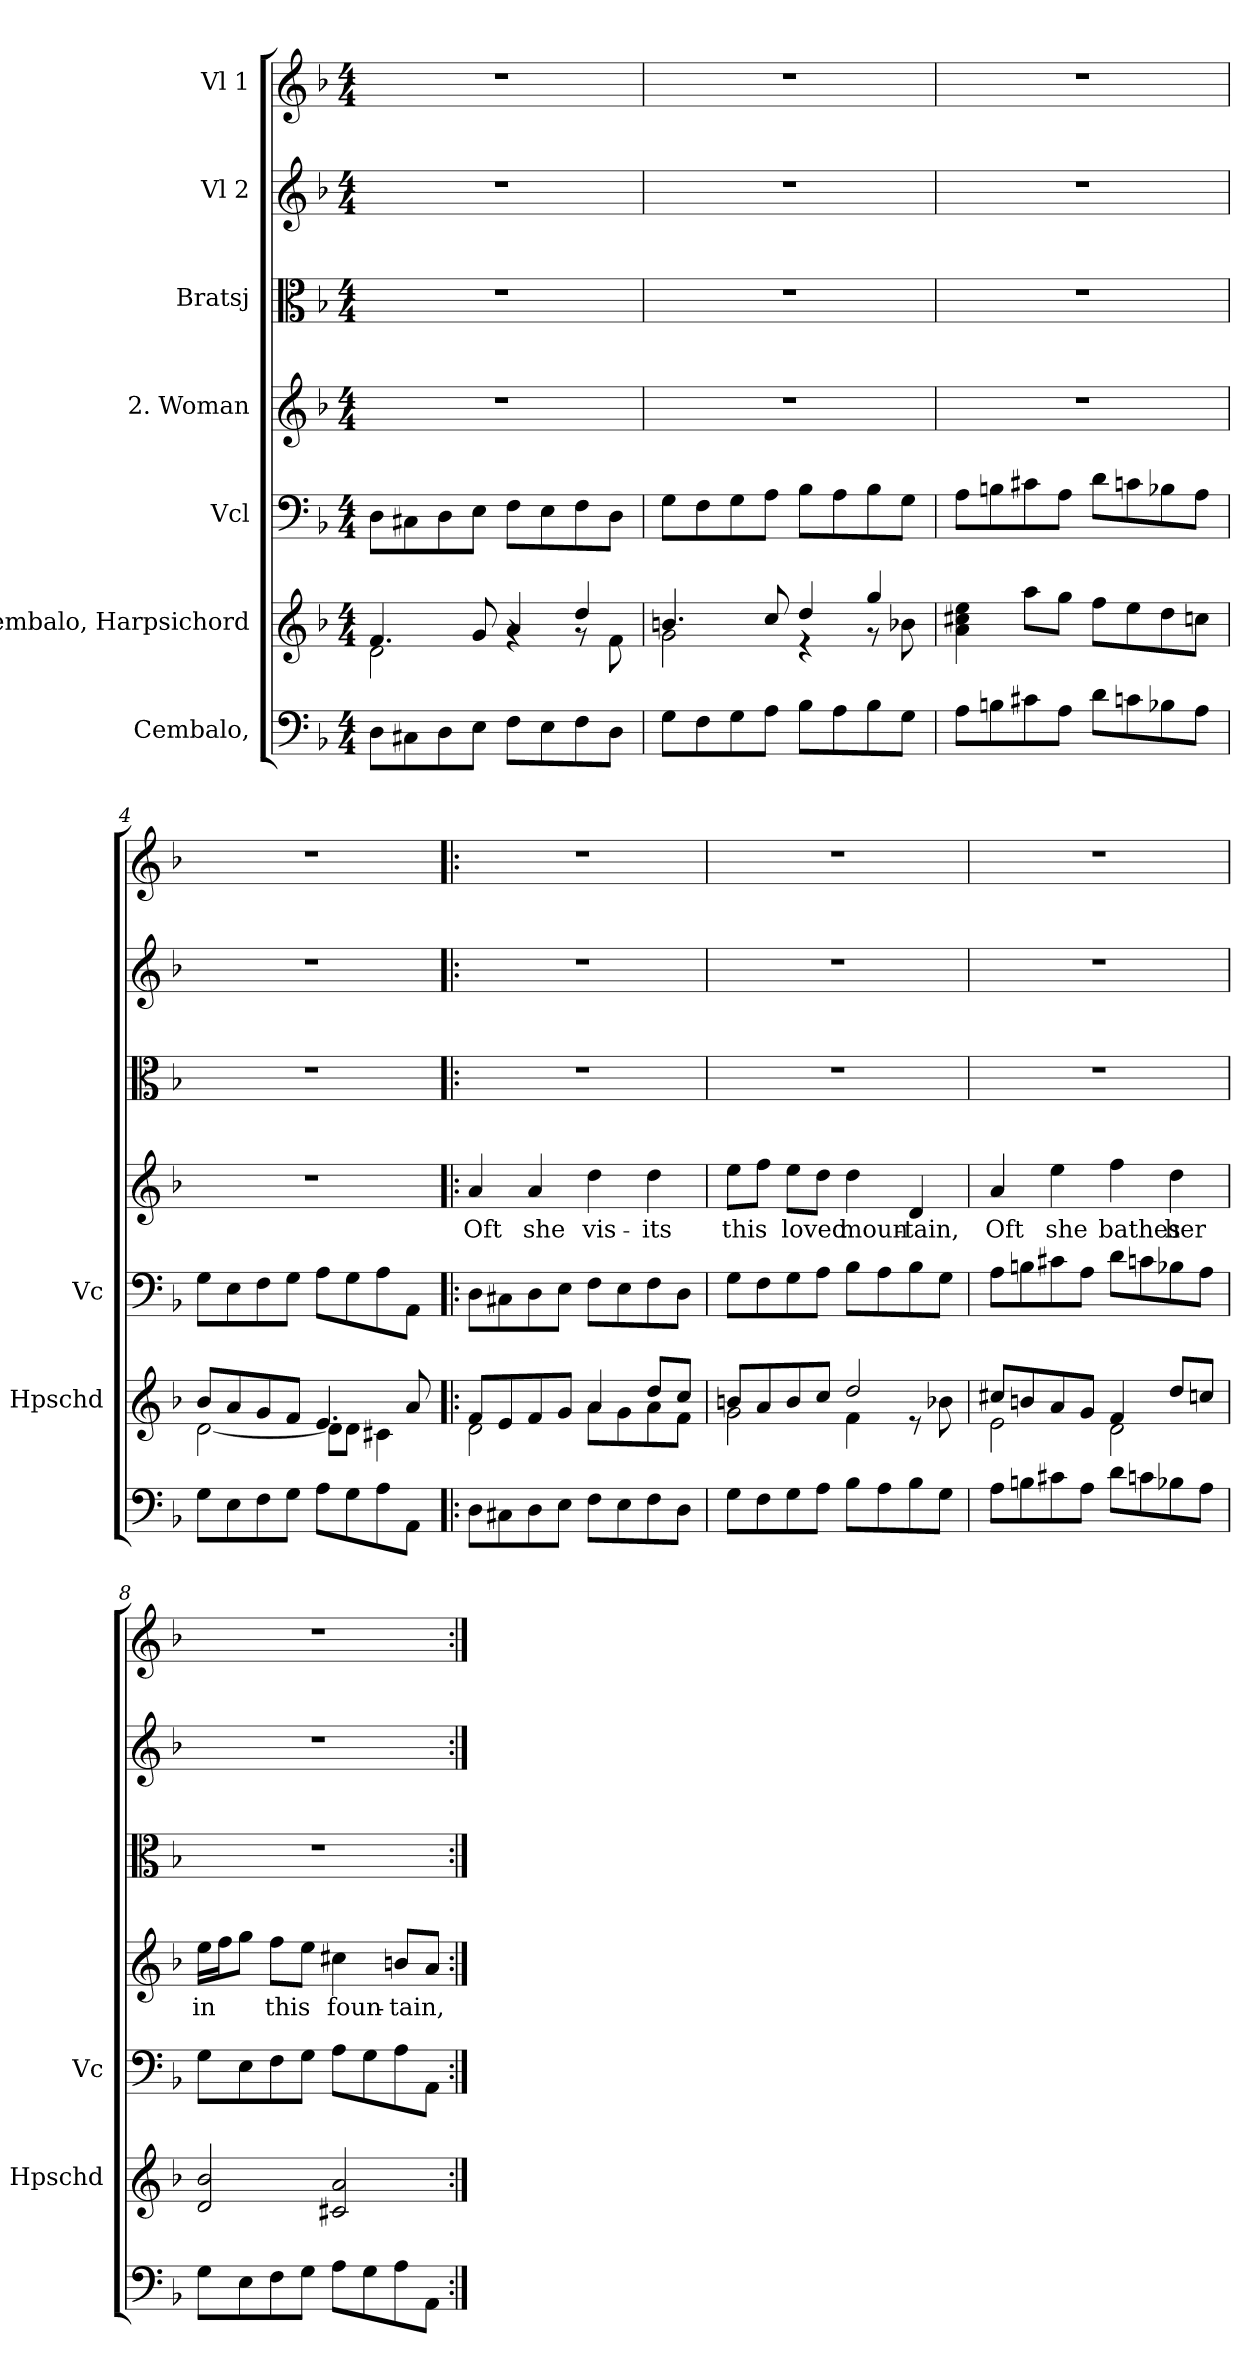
**kern	**kern	**kern	**kern	**text	**kern	**kern	**kern
*part7	*part6	*part5	*part4	*part4	*part3	*part2	*part1
*staff7	*staff6	*staff5	*staff4	*staff4	*staff3	*staff2	*staff1
*I"Cembalo,	*I"Cembalo, Harpsichord	*I"Vcl	*I"2. Woman	*	*I"Bratsj	*I"Vl 2	*I"Vl 1
*	*I'Hpschd	*I'Vc	*	*	*	*	*
*clefF4	*clefG2	*clefF4	*clefG2	*	*clefC3	*clefG2	*clefG2
*k[b-]	*k[b-]	*k[b-]	*k[b-]	*	*k[b-]	*k[b-]	*k[b-]
*M4/4	*M4/4	*M4/4	*M4/4	*	*M4/4	*M4/4	*M4/4
*MM130	*MM130	*MM130	*MM130	*	*MM130	*MM130	*MM130
=1	=1	=1	=1	=1	=1	=1	=1
*	*^	*	*	*	*	*	*
8D\L	4.f/	2d\	8D\L	1r	.	1r	1r	1r
8C#X\	.	.	8C#X\	.	.	.	.	.
8D\	.	.	8D\	.	.	.	.	.
8E\J	8g/	.	8E\J	.	.	.	.	.
8F\L	4a/	4rg	8F\L	.	.	.	.	.
8E\	.	.	8E\	.	.	.	.	.
8F\	4dd/	8rg	8F\	.	.	.	.	.
8D\J	.	8f\	8D\J	.	.	.	.	.
=2	=2	=2	=2	=2	=2	=2	=2	=2
8G\L	4.bn/	2g\	8G\L	1r	.	1r	1r	1r
8F\	.	.	8F\	.	.	.	.	.
8G\	.	.	8G\	.	.	.	.	.
8A\J	8cc/	.	8A\J	.	.	.	.	.
8B-\L	4dd/	4r	8B-\L	.	.	.	.	.
8A\	.	.	8A\	.	.	.	.	.
8B-\	4gg/	8r	8B-\	.	.	.	.	.
8G\J	.	8b-X\	8G\J	.	.	.	.	.
*	*v	*v	*	*	*	*	*	*
=3	=3	=3	=3	=3	=3	=3	=3
8A\L	4a\ 4cc#X\ 4ee\	8A\L	1r	.	1r	1r	1r
8Bn\	.	8Bn\	.	.	.	.	.
8c#X\	8aa\L	8c#X\	.	.	.	.	.
8A\J	8gg\J	8A\J	.	.	.	.	.
8d\L	8ff\L	8d\L	.	.	.	.	.
8cn\	8ee\	8cn\	.	.	.	.	.
8B-X\	8dd\	8B-X\	.	.	.	.	.
8A\J	8ccn\J	8A\J	.	.	.	.	.
!!LO:LB:g=z
=4	=4	=4	=4	=4	=4	=4	=4
*	*^	*	*	*	*	*	*
8G\L	8b-/L	[2d\	8G\L	1r	.	1r	1r	1r
8E\	8a/	.	8E\	.	.	.	.	.
8F\	8g/	.	8F\	.	.	.	.	.
8G\J	8f/J	.	8G\J	.	.	.	.	.
8A\L	4.e/	8d\L]	8A\L	.	.	.	.	.
8G\	.	8d\J	8G\	.	.	.	.	.
8A\	.	4c#X\	8A\	.	.	.	.	.
8AA\J	8a/	.	8AA\J	.	.	.	.	.
=5!|:	=5!|:	=5!|:	=5!|:	=5!|:	=5!|:	=5!|:	=5!|:	=5!|:
!	!	!	!	!	!LO:LY:b	!	!	!
8D\L	8f/L	2d\	8D\L	4a/	Oft	1r	1r	1r
8C#X\	8e/	.	8C#X\	.	.	.	.	.
!	!	!	!	!	!LO:LY:b	!	!	!
8D\	8f/	.	8D\	4a/	she	.	.	.
8E\J	8g/J	.	8E\J	.	.	.	.	.
!	!	!	!	!	!LO:LY:b	!	!	!
8F\L	4a/	8a\L	8F\L	4dd\	vis-	.	.	.
8E\	.	8g\	8E\	.	.	.	.	.
!	!	!	!	!	!LO:LY:b	!	!	!
8F\	8dd/L	8a\	8F\	4dd\	-its	.	.	.
8D\J	8cc/J	8f\J	8D\J	.	.	.	.	.
=6	=6	=6	=6	=6	=6	=6	=6	=6
!	!	!	!	!	!LO:LY:b	!	!	!
8G\L	8bn/L	2g\	8G\L	8ee\L	this	1r	1r	1r
8F\	8a/	.	8F\	8ff\J	.	.	.	.
!	!	!	!	!	!LO:LY:b	!	!	!
8G\	8b/	.	8G\	8ee\L	loved	.	.	.
8A\J	8cc/J	.	8A\J	8dd\J	.	.	.	.
!	!	!	!	!	!LO:LY:b	!	!	!
8B-\L	2dd/	4f\	8B-\L	4dd\	moun-	.	.	.
8A\	.	.	8A\	.	.	.	.	.
!	!	!	!	!	!LO:LY:b	!	!	!
8B-\	.	8r	8B-\	4d/	-tain,	.	.	.
8G\J	.	8b-X\	8G\J	.	.	.	.	.
=7	=7	=7	=7	=7	=7	=7	=7	=7
!	!	!	!	!	!LO:LY:b	!	!	!
8A\L	8cc#X/L	2e\	8A\L	4a/	Oft	1r	1r	1r
8Bn\	8bn/	.	8Bn\	.	.	.	.	.
!	!	!	!	!	!LO:LY:b	!	!	!
8c#X\	8a/	.	8c#X\	4ee\	she	.	.	.
8A\J	8g/J	.	8A\J	.	.	.	.	.
!	!	!	!	!	!LO:LY:b	!	!	!
8d\L	4f/	2d\	8d\L	4ff\	bathes	.	.	.
8cn\	.	.	8cn\	.	.	.	.	.
!	!	!	!	!	!LO:LY:b	!	!	!
8B-X\	8dd/L	.	8B-X\	4dd\	her	.	.	.
8A\J	8ccn/J	.	8A\J	.	.	.	.	.
*	*v	*v	*	*	*	*	*	*
!!LO:PB:g=z
=8	=8	=8	=8	=8	=8	=8	=8
!	!	!	!	!LO:LY:b	!	!	!
8G\L	2d/ 2b-/	8G\L	16ee\LL	in	1r	1r	1r
.	.	.	16ff\J	.	.	.	.
8E\	.	8E\	8gg\J	.	.	.	.
!	!	!	!	!LO:LY:b	!	!	!
8F\	.	8F\	8ff\L	this	.	.	.
8G\J	.	8G\J	8ee\J	.	.	.	.
!	!	!	!	!LO:LY:b	!	!	!
8A\L	2c#X/ 2a/	8A\L	4cc#X\	foun-	.	.	.
8G\	.	8G\	.	.	.	.	.
!	!	!	!	!LO:LY:b	!	!	!
8A\	.	8A\	8bn/L	-tain,	.	.	.
8AA\J	.	8AA\J	8a/J	.	.	.	.
=:|!	=:|!	=:|!	=:|!	=:|!	=:|!	=:|!	=:|!
*-	*-	*-	*-	*-	*-	*-	*-
